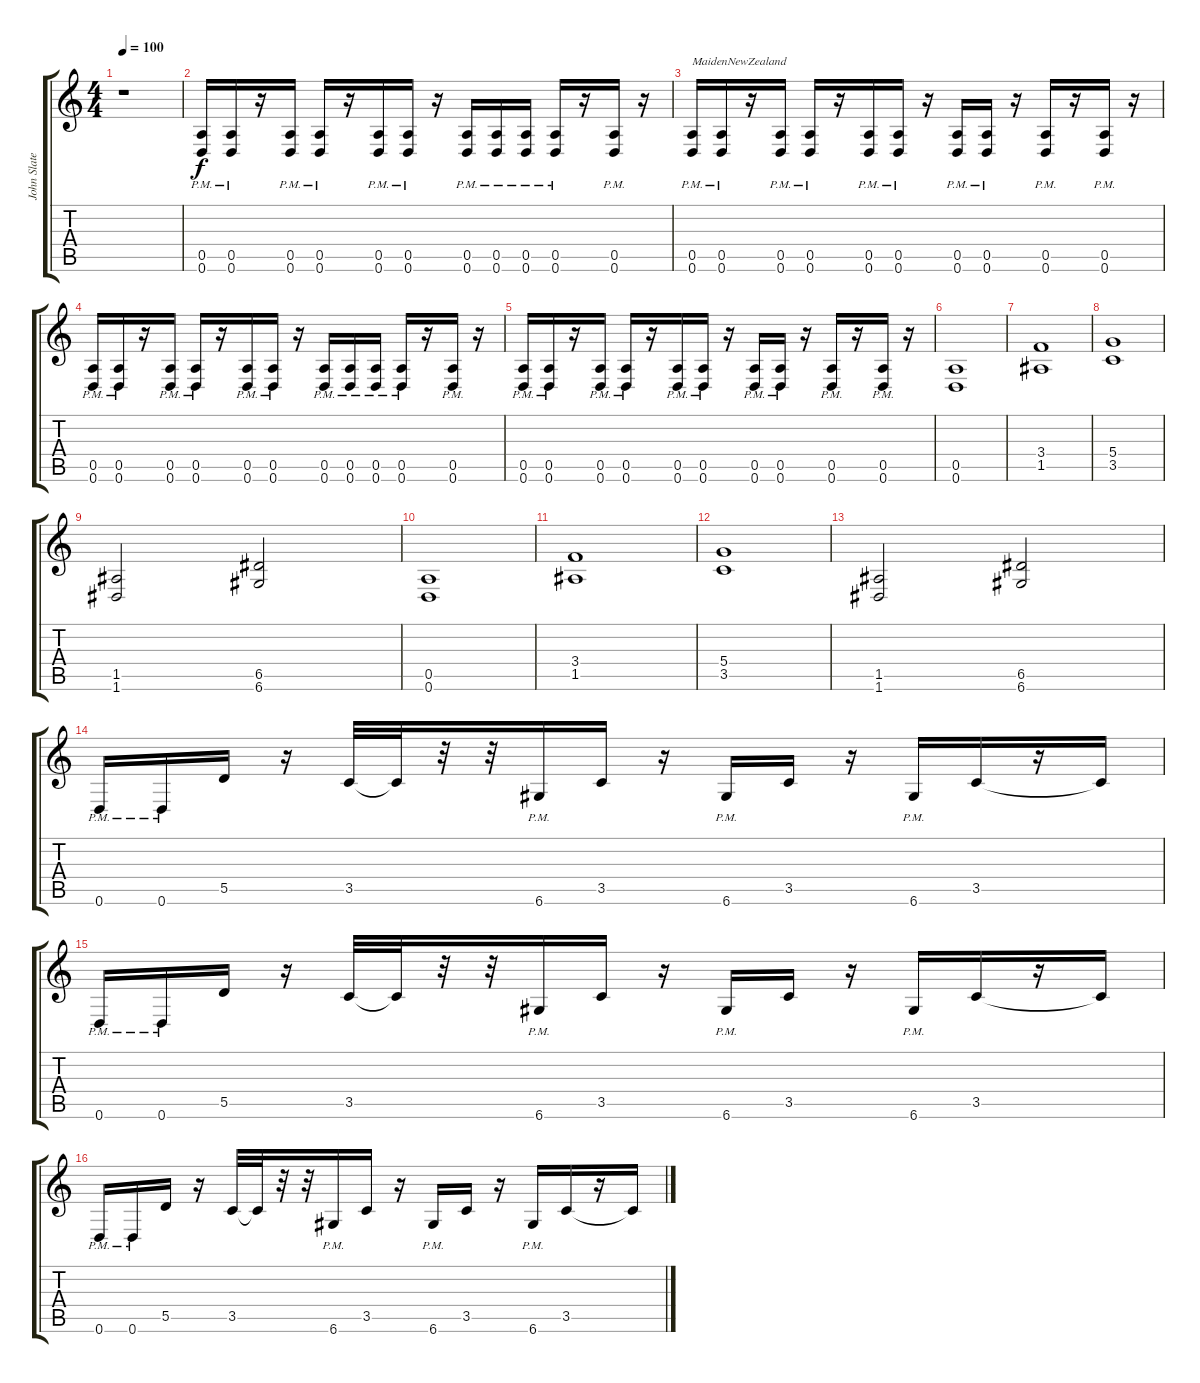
\track ("John Slater" "John Slate") {instrument distortionguitar}
\staff {score tabs}
\tuning (E4 B3 G3 D3 A2 D2) {hide}
\ts (4 4)
\tempo 100
\clef g2
\ks c
r.1{txt "" dy f instrument distortionguitar} |
(0.5{pm} 0.6{pm}).16 (0.5{pm} 0.6{pm}).16 r.16 (0.5{pm} 0.6{pm}).16 (0.5{pm} 0.6{pm}).16 r.16 (0.5{pm} 0.6{pm}).16 (0.5{pm} 0.6{pm}).16 r.16 (0.5{pm} 0.6{pm}).16 (0.5{pm} 0.6{pm}).16 (0.5{pm} 0.6{pm}).16 (0.5{pm} 0.6{pm}).16 r.16 (0.5{pm} 0.6{pm}).16 r.16 |
(0.5{pm} 0.6{pm}).16{txt "MaidenNewZealand"} (0.5{pm} 0.6{pm}).16 r.16 (0.5{pm} 0.6{pm}).16 (0.5{pm} 0.6{pm}).16 r.16 (0.5{pm} 0.6{pm}).16 (0.5{pm} 0.6{pm}).16 r.16 (0.5{pm} 0.6{pm}).16 (0.5{pm} 0.6{pm}).16 r.16 (0.5{pm} 0.6{pm}).16 r.16 (0.5{pm} 0.6{pm}).16 r.16 |
(0.5{pm} 0.6{pm}).16 (0.5{pm} 0.6{pm}).16 r.16 (0.5{pm} 0.6{pm}).16 (0.5{pm} 0.6{pm}).16 r.16 (0.5{pm} 0.6{pm}).16 (0.5{pm} 0.6{pm}).16 r.16 (0.5{pm} 0.6{pm}).16 (0.5{pm} 0.6{pm}).16 (0.5{pm} 0.6{pm}).16 (0.5{pm} 0.6{pm}).16 r.16 (0.5{pm} 0.6{pm}).16 r.16 |
(0.5{pm} 0.6{pm}).16 (0.5{pm} 0.6{pm}).16 r.16 (0.5{pm} 0.6{pm}).16 (0.5{pm} 0.6{pm}).16 r.16 (0.5{pm} 0.6{pm}).16 (0.5{pm} 0.6{pm}).16 r.16 (0.5{pm} 0.6{pm}).16 (0.5{pm} 0.6{pm}).16 r.16 (0.5{pm} 0.6{pm}).16 r.16 (0.5{pm} 0.6{pm}).16 r.16 |
(0.5 0.6).1 |
(3.4 1.5).1 |
(5.4 3.5).1 |
(1.5 1.6).2 (6.5 6.6).2 |
(0.5 0.6).1 |
(3.4 1.5).1 |
(5.4 3.5).1 |
(1.5 1.6).2 (6.5 6.6).2 |
0.6{pm}.16 0.6{pm}.16 5.5.16 r.16 3.5.32 3.5{t}.32 r.32 r.32 6.6{pm}.16 3.5.16 r.16 6.6{pm}.16 3.5.16 r.16 6.6{pm}.16 3.5.16 r.16 3.5{t}.16 |
0.6{pm}.16 0.6{pm}.16 5.5.16 r.16 3.5.32 3.5{t}.32 r.32 r.32 6.6{pm}.16 3.5.16 r.16 6.6{pm}.16 3.5.16 r.16 6.6{pm}.16 3.5.16 r.16 3.5{t}.16 |
0.6{pm}.16 0.6{pm}.16 5.5.16 r.16 3.5.32 3.5{t}.32 r.32 r.32 6.6{pm}.16 3.5.16 r.16 6.6{pm}.16 3.5.16 r.16 6.6{pm}.16 3.5.16 r.16 3.5{t}.16
